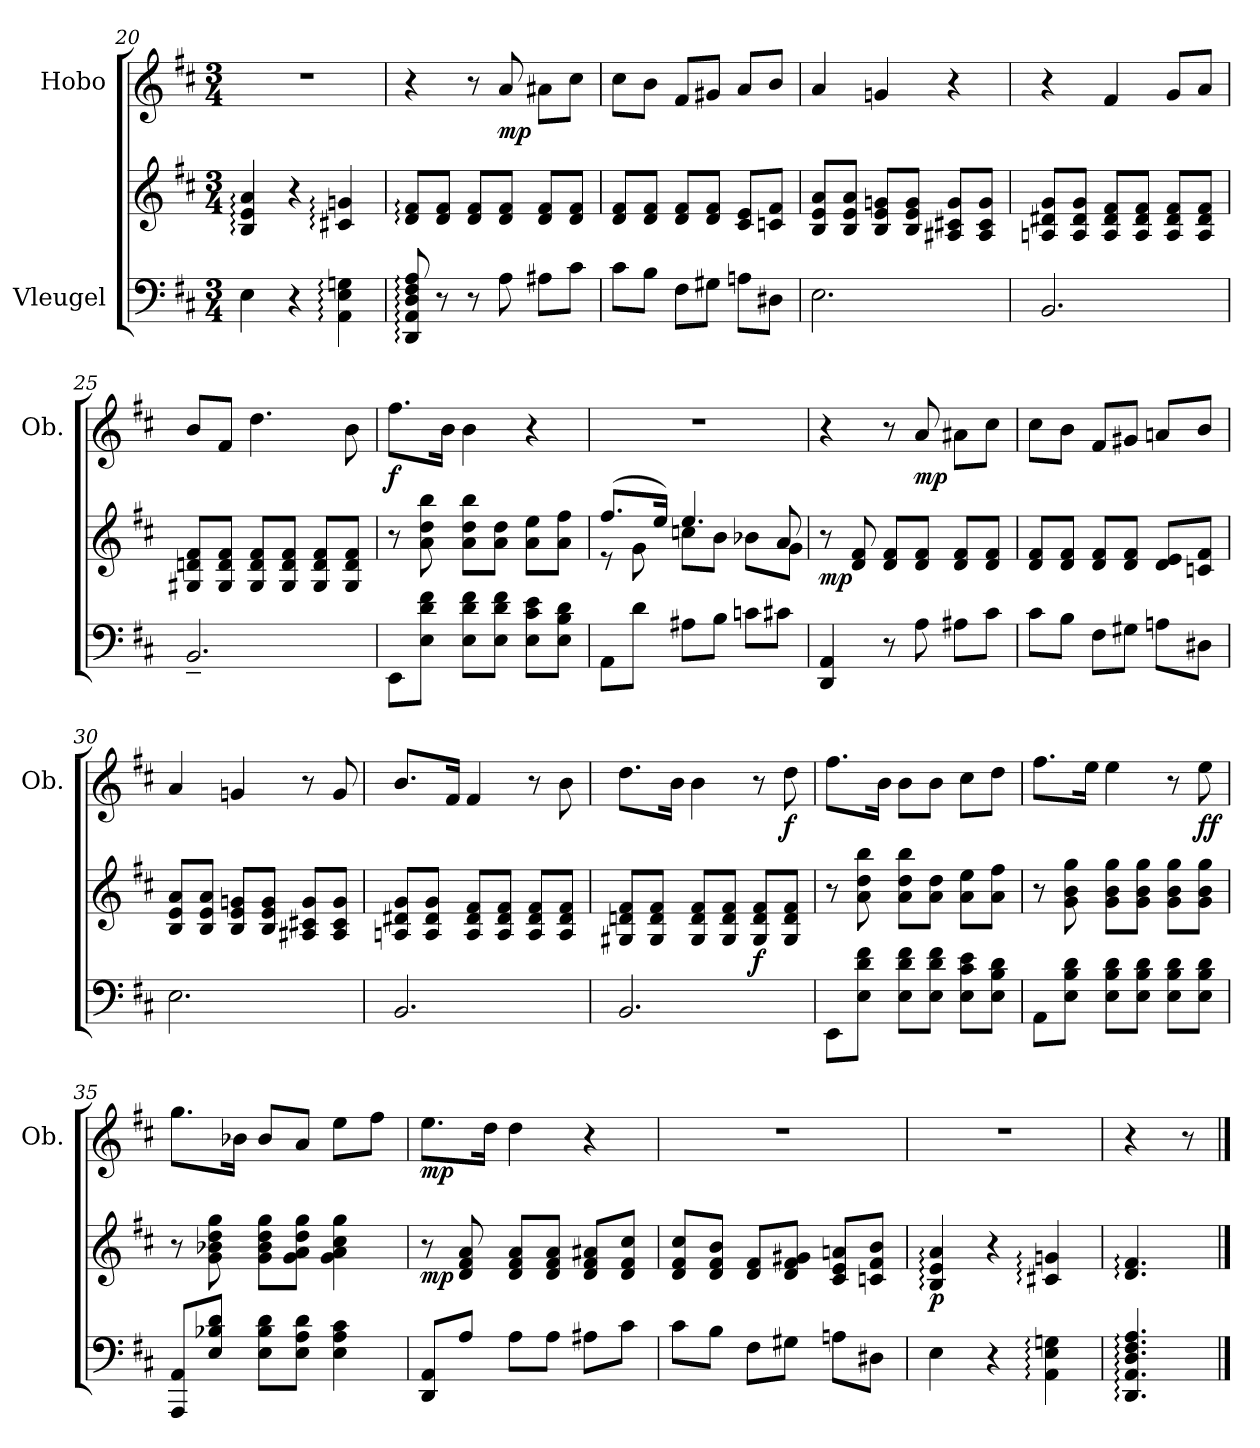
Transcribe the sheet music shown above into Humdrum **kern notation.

**kern	**kern	**dynam	**kern	**dynam
*part2	*part2	*part2	*part1	*part1
*staff3	*staff2	*staff2/3	*staff1	*staff1
*I"Vleugel	*	*	*I"Hobo	*
*	*	*	*I'Ob.	*
*clefF4	*clefG2	*	*clefG2	*
*k[f#c#]	*k[f#c#]	*	*k[f#c#]	*
*M3/4	*M3/4	*	*M3/4	*
=20	=20	=20	=20	=20
4E\	4B/: 4e/: 4a/:	.	2.r	.
4r	4r	.	.	.
4AA\: 4E\: 4Gn\:	4c#X/: 4gn/:	.	.	.
!!LO:LB:g=z
=21	=21	=21	=21	=21
8DD/: 8AA/: 8D/: 8F#/: 8A/:	8d/: 8f#/:L	.	4r	.
8r	8d/ 8f#/J	.	.	.
8r	8d/ 8f#/L	.	8r	.
!	!	!	!	!LO:DY:b
8A\	8d/ 8f#/J	.	8a/	mp
8A#X\L	8d/ 8f#/L	.	8a#X\L	.
8c#\J	8d/ 8f#/J	.	8cc#\J	.
=22	=22	=22	=22	=22
8c#\L	8d/ 8f#/L	.	8cc#\L	.
8B\J	8d/ 8f#/J	.	8b\J	.
8F#\L	8d/ 8f#/L	.	8f#/L	.
8G#X\J	8d/ 8f#/J	.	8g#X/J	.
8An\L	8c#/ 8e/L	.	8a/L	.
8D#X\J	8cn/ 8f#/J	.	8b/J	.
=23	=23	=23	=23	=23
2.E\	8B/ 8e/ 8a/L	.	4a/	.
.	8B/ 8e/ 8a/J	.	.	.
.	8B/ 8e/ 8gn/L	.	4gn/	.
.	8B/ 8e/ 8g/J	.	.	.
.	8A#X/ 8c#X/ 8g/L	.	4r	.
.	8A#/ 8c#/ 8g/J	.	.	.
=24	=24	=24	=24	=24
2.BB/	8An/ 8d#X/ 8g/L	.	4r	.
.	8A/ 8d#/ 8g/J	.	.	.
.	8A/ 8d#/ 8f#/L	.	4f#/	.
.	8A/ 8d#/ 8f#/J	.	.	.
.	8A/ 8d#/ 8f#/L	.	8g/L	.
.	8A/ 8d#/ 8f#/J	.	8a/J	.
!!LO:LB:g=z
=25	=25	=25	=25	=25
2.BB~/	8G#X/ 8dn/ 8f#/L	.	8b/L	.
.	8G#/ 8d/ 8f#/J	.	8f#/J	.
.	8G#/ 8d/ 8f#/L	.	4.dd\	.
.	8G#/ 8d/ 8f#/J	.	.	.
.	8G#/ 8d/ 8f#/L	.	.	.
.	8G#/ 8d/ 8f#/J	.	8b\	.
=26	=26	=26	=26	=26
!	!	!	!	!LO:DY:b
8EE\L	8r	.	8.ff#\L	f
8E\ 8d\ 8f#\J	8a\ 8dd\ 8bb\	.	.	.
.	.	.	16b\Jk	.
8E\ 8d\ 8f#\L	8a\ 8dd\ 8bb\L	.	4b\	.
8E\ 8d\ 8f#\J	8a\ 8dd\J	.	.	.
8E\ 8c#\ 8e\L	8a\ 8ee\L	.	4r	.
8E\ 8B\ 8d\J	8a\ 8ff#\J	.	.	.
=27	=27	=27	=27	=27
*	*^	*	*	*
8AA\L	(8.ff#/L	8r	.	2.r	.
8d\J	.	8g\	.	.	.
.	16ee/Jk)	.	.	.	.
8A#X\L	4.ee/	8ccn\L	.	.	.
8B\J	.	8b\J	.	.	.
8cn\L	.	8b-X\L	.	.	.
8c#X\J	8a/	8g\J	.	.	.
=28	=28	=28	=28	=28	=28
!	!	!	!LO:DY:b	!	!
*	*v	*v	*	*	*
4DD/ 4AA/	8r	mp	4r	.
.	8d/ 8f#/	.	.	.
8r	8d/ 8f#/L	.	8r	.
!	!	!	!	!LO:DY:b
8A\	8d/ 8f#/J	.	8a/	mp
8A#X\L	8d/ 8f#/L	.	8a#X\L	.
8c#\J	8d/ 8f#/J	.	8cc#\J	.
!!LO:PB:g=z
=29	=29	=29	=29	=29
8c#\L	8d/ 8f#/L	.	8cc#\L	.
8B\J	8d/ 8f#/J	.	8b\J	.
8F#\L	8d/ 8f#/L	.	8f#/L	.
8G#X\J	8d/ 8f#/J	.	8g#X/J	.
8An\L	8d/ 8e/L	.	8an/L	.
8D#X\J	8cn/ 8f#/J	.	8b/J	.
=30	=30	=30	=30	=30
2.E\	8B/ 8e/ 8a/L	.	4a/	.
.	8B/ 8e/ 8a/J	.	.	.
.	8B/ 8e/ 8gn/L	.	4gn/	.
.	8B/ 8e/ 8g/J	.	.	.
.	8A#X/ 8c#X/ 8g/L	.	8r	.
.	8A#/ 8c#/ 8g/J	.	8g/	.
=31	=31	=31	=31	=31
2.BB/	8An/ 8d#X/ 8g/L	.	8.b/L	.
.	8A/ 8d#/ 8g/J	.	.	.
.	.	.	16f#/Jk	.
.	8A/ 8d#/ 8f#/L	.	4f#/	.
.	8A/ 8d#/ 8f#/J	.	.	.
.	8A/ 8d#/ 8f#/L	.	8r	.
.	8A/ 8d#/ 8f#/J	.	8b\	.
=32	=32	=32	=32	=32
2.BB/	8G#X/ 8dn/ 8f#/L	.	8.dd\L	.
.	8G#/ 8d/ 8f#/J	.	.	.
.	.	.	16b\Jk	.
.	8G#/ 8d/ 8f#/L	.	4b\	.
.	8G#/ 8d/ 8f#/J	.	.	.
!	!	!LO:DY:b	!	!
.	8G#/ 8d/ 8f#/L	f	8r	.
!	!	!	!	!LO:DY:b
.	8G#/ 8d/ 8f#/J	.	8dd\	f
!!LO:LB:g=z
=33	=33	=33	=33	=33
8EE\L	8r	.	8.ff#\L	.
8E\ 8d\ 8f#\J	8a\ 8dd\ 8bb\	.	.	.
.	.	.	16b\Jk	.
8E\ 8d\ 8f#\L	8a\ 8dd\ 8bb\L	.	8b\L	.
8E\ 8d\ 8f#\J	8a\ 8dd\J	.	8b\J	.
8E\ 8c#\ 8e\L	8a\ 8ee\L	.	8cc#\L	.
8E\ 8B\ 8d\J	8a\ 8ff#\J	.	8dd\J	.
=34	=34	=34	=34	=34
8AA\L	8r	.	8.ff#\L	.
8E\ 8B\ 8d\J	8g\ 8b\ 8gg\	.	.	.
.	.	.	16ee\Jk	.
8E\ 8B\ 8d\L	8g\ 8b\ 8gg\L	.	4ee\	.
8E\ 8B\ 8d\J	8g\ 8b\ 8gg\J	.	.	.
8E\ 8B\ 8d\L	8g\ 8b\ 8gg\L	.	8r	.
!	!	!	!	!LO:DY:b
8E\ 8B\ 8d\J	8g\ 8b\ 8gg\J	.	8ee\	ff
=35	=35	=35	=35	=35
*	*	*	*MM54	*
8AAA/ 8AA/L	8r	.	8.gg\L	.
8E/ 8B-X/ 8d/J	8g\ 8b-X\ 8dd\ 8gg\	.	.	.
.	.	.	16b-X\Jk	.
8E\ 8B-\ 8d\L	8g\ 8b-\ 8dd\ 8gg\L	.	8b-/L	.
8E\ 8A\ 8d\J	8g\ 8a\ 8dd\ 8gg\J	.	8a/J	.
4E\ 4A\ 4c#\	4g\ 4a\ 4cc#\ 4gg\	.	8ee\L	.
.	.	.	8ff#\J	.
=36	=36	=36	=36	=36
!	!	!LO:DY:b	!	!LO:DY:b
8DD/ 8AA/L	8r	mp	8.ee\L	mp
8A/J	8d/ 8f#/ 8a/	.	.	.
.	.	.	16dd\Jk	.
8A\L	8d/ 8f#/ 8a/L	.	4dd\	.
8A\J	8d/ 8f#/ 8a/J	.	.	.
8A#X\L	8d/ 8f#/ 8a#X/L	.	4r	.
8c#\J	8d/ 8f#/ 8cc#/J	.	.	.
!!LO:LB:g=z
=37	=37	=37	=37	=37
8c#\L	8d/ 8f#/ 8cc#/L	.	2.r	.
8B\J	8d/ 8f#/ 8b/J	.	.	.
8F#\L	8d/ 8f#/L	.	.	.
8G#X\J	8d/ 8f#/ 8g#X/J	.	.	.
8An\L	8c#/ 8e/ 8an/L	.	.	.
8D#X\J	8cn/ 8f#/ 8b/J	.	.	.
=38	=38	=38	=38	=38
!	!	!LO:DY:b	!	!
4E\	4B/: 4e/: 4a/:	p	2.r	.
4r	4r	.	.	.
4AA\: 4E\: 4Gn\:	4c#X/: 4gn/:	.	.	.
=39	=39	=39	=39	=39
4.DD/: 4.AA/: 4.D/: 4.F#/: 4.A/:	4.d/: 4.f#/:	.	4r	.
.	.	.	8r	.
==	==	==	==	==
*-	*-	*-	*-	*-
